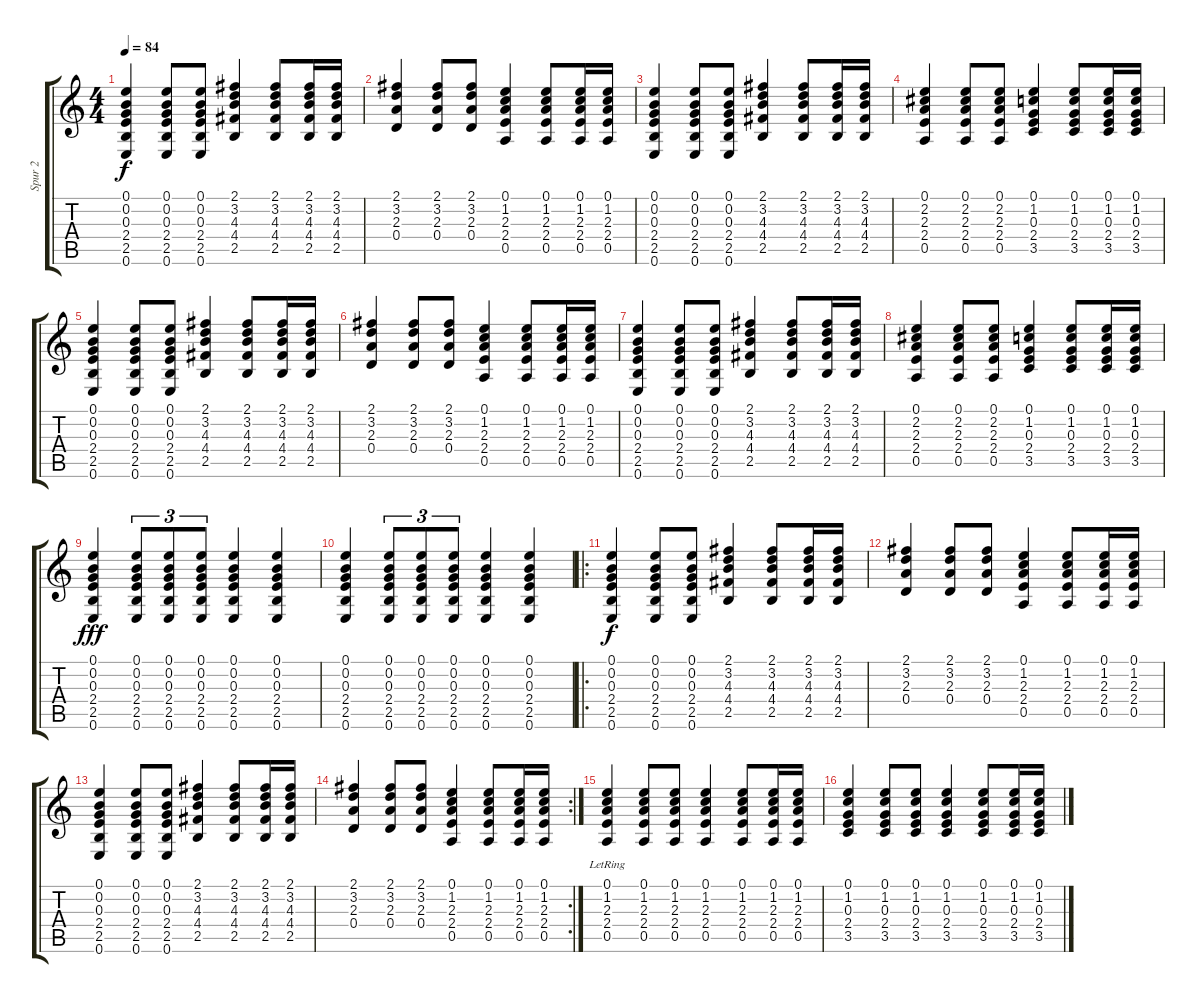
\track ("Spur 2" "Spur 2") {instrument acousticguitarsteel}
\staff {score tabs}
\tuning (E4 B3 G3 D3 A2 E2) {hide}
\ts (4 4)
\tempo 84
\clef g2
\ks c
(0.1 0.2 0.3 2.4 2.5 0.6).4{dy f volume 12} (0.1 0.2 0.3 2.4 2.5 0.6).8 (0.1 0.2 0.3 2.4 2.5 0.6).8 (2.1 3.2 4.3 4.4 2.5).4 (2.1 3.2 4.3 4.4 2.5).8 (2.1 3.2 4.3 4.4 2.5).16 (2.1 3.2 4.3 4.4 2.5).16 |
(2.1 3.2 2.3 0.4).4 (2.1 3.2 2.3 0.4).8 (2.1 3.2 2.3 0.4).8 (0.1 1.2 2.3 2.4 0.5).4 (0.1 1.2 2.3 2.4 0.5).8 (0.1 1.2 2.3 2.4 0.5).16 (0.1 1.2 2.3 2.4 0.5).16 |
(0.1 0.2 0.3 2.4 2.5 0.6).4 (0.1 0.2 0.3 2.4 2.5 0.6).8 (0.1 0.2 0.3 2.4 2.5 0.6).8 (2.1 3.2 4.3 4.4 2.5).4 (2.1 3.2 4.3 4.4 2.5).8 (2.1 3.2 4.3 4.4 2.5).16 (2.1 3.2 4.3 4.4 2.5).16 |
(0.1 2.2 2.3 2.4 0.5).4 (0.1 2.2 2.3 2.4 0.5).8 (0.1 2.2 2.3 2.4 0.5).8 (0.1 1.2 0.3 2.4 3.5).4 (0.1 1.2 0.3 2.4 3.5).8 (0.1 1.2 0.3 2.4 3.5).16 (0.1 1.2 0.3 2.4 3.5).16 |
(0.1 0.2 0.3 2.4 2.5 0.6).4{volume 12} (0.1 0.2 0.3 2.4 2.5 0.6).8 (0.1 0.2 0.3 2.4 2.5 0.6).8 (2.1 3.2 4.3 4.4 2.5).4 (2.1 3.2 4.3 4.4 2.5).8 (2.1 3.2 4.3 4.4 2.5).16 (2.1 3.2 4.3 4.4 2.5).16 |
(2.1 3.2 2.3 0.4).4 (2.1 3.2 2.3 0.4).8 (2.1 3.2 2.3 0.4).8 (0.1 1.2 2.3 2.4 0.5).4 (0.1 1.2 2.3 2.4 0.5).8 (0.1 1.2 2.3 2.4 0.5).16 (0.1 1.2 2.3 2.4 0.5).16 |
(0.1 0.2 0.3 2.4 2.5 0.6).4 (0.1 0.2 0.3 2.4 2.5 0.6).8 (0.1 0.2 0.3 2.4 2.5 0.6).8 (2.1 3.2 4.3 4.4 2.5).4 (2.1 3.2 4.3 4.4 2.5).8 (2.1 3.2 4.3 4.4 2.5).16 (2.1 3.2 4.3 4.4 2.5).16 |
(0.1 2.2 2.3 2.4 0.5).4 (0.1 2.2 2.3 2.4 0.5).8 (0.1 2.2 2.3 2.4 0.5).8 (0.1 1.2 0.3 2.4 3.5).4 (0.1 1.2 0.3 2.4 3.5).8 (0.1 1.2 0.3 2.4 3.5).16 (0.1 1.2 0.3 2.4 3.5).16 |
(0.1 0.2 0.3 2.4 2.5 0.6).4{dy fff volume 10} (0.1 0.2 0.3 2.4 2.5 0.6).8{tu (3 2)} (0.1 0.2 0.3 2.4 2.5 0.6).8{tu (3 2)} (0.1 0.2 0.3 2.4 2.5 0.6).8{tu (3 2)} (0.1 0.2 0.3 2.4 2.5 0.6).4 (0.1 0.2 0.3 2.4 2.5 0.6).4 |
(0.1 0.2 0.3 2.4 2.5 0.6).4 (0.1 0.2 0.3 2.4 2.5 0.6).8{tu (3 2)} (0.1 0.2 0.3 2.4 2.5 0.6).8{tu (3 2)} (0.1 0.2 0.3 2.4 2.5 0.6).8{tu (3 2)} (0.1 0.2 0.3 2.4 2.5 0.6).4 (0.1 0.2 0.3 2.4 2.5 0.6).4 |
\ro
(0.1 0.2 0.3 2.4 2.5 0.6).4{dy f volume 12} (0.1 0.2 0.3 2.4 2.5 0.6).8 (0.1 0.2 0.3 2.4 2.5 0.6).8 (2.1 3.2 4.3 4.4 2.5).4 (2.1 3.2 4.3 4.4 2.5).8 (2.1 3.2 4.3 4.4 2.5).16 (2.1 3.2 4.3 4.4 2.5).16 |
(2.1 3.2 2.3 0.4).4 (2.1 3.2 2.3 0.4).8 (2.1 3.2 2.3 0.4).8 (0.1 1.2 2.3 2.4 0.5).4 (0.1 1.2 2.3 2.4 0.5).8 (0.1 1.2 2.3 2.4 0.5).16 (0.1 1.2 2.3 2.4 0.5).16 |
(0.1 0.2 0.3 2.4 2.5 0.6).4 (0.1 0.2 0.3 2.4 2.5 0.6).8 (0.1 0.2 0.3 2.4 2.5 0.6).8 (2.1 3.2 4.3 4.4 2.5).4 (2.1 3.2 4.3 4.4 2.5).8 (2.1 3.2 4.3 4.4 2.5).16 (2.1 3.2 4.3 4.4 2.5).16 |
\rc 2
(2.1 3.2 2.3 0.4).4 (2.1 3.2 2.3 0.4).8 (2.1 3.2 2.3 0.4).8 (0.1 1.2 2.3 2.4 0.5).4 (0.1 1.2 2.3 2.4 0.5).8 (0.1 1.2 2.3 2.4 0.5).16 (0.1 1.2 2.3 2.4 0.5).16 |
(0.1{lr} 1.2{lr} 2.3{lr} 2.4{lr} 0.5).4{volume 15} (0.1 1.2 2.3 2.4 0.5).8 (0.1 1.2 2.3 2.4 0.5).8 (0.1 1.2 2.3 2.4 0.5).4 (0.1 1.2 2.3 2.4 0.5).8 (0.1 1.2 2.3 2.4 0.5).16 (0.1 1.2 2.3 2.4 0.5).16 |
(0.1 1.2 0.3 2.4 3.5).4 (0.1 1.2 0.3 2.4 3.5).8 (0.1 1.2 0.3 2.4 3.5).8 (0.1 1.2 0.3 2.4 3.5).4 (0.1 1.2 0.3 2.4 3.5).8 (0.1 1.2 0.3 2.4 3.5).16 (0.1 1.2 0.3 2.4 3.5).16
